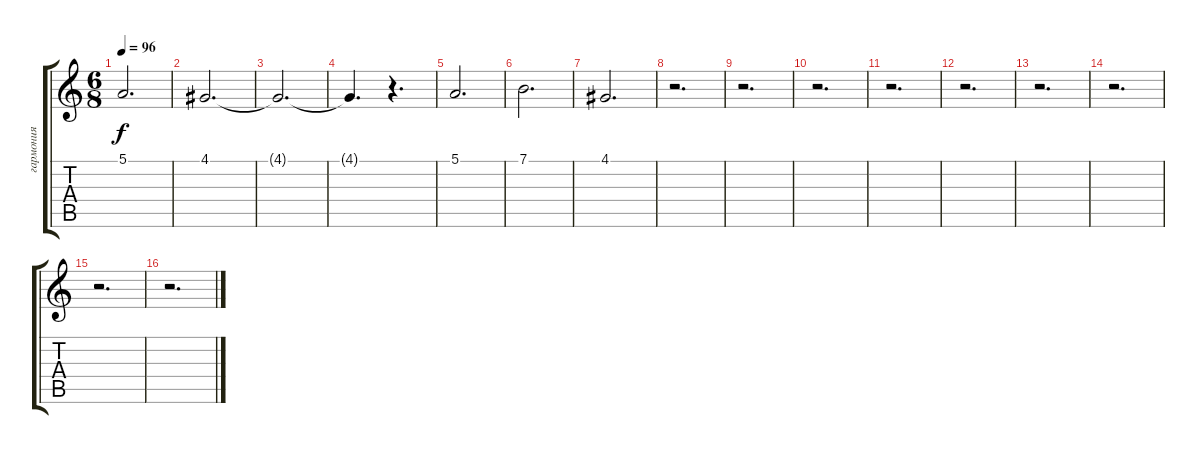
\track ("гармония" "гармония") {instrument flute}
\staff {score tabs}
\tuning (E4 B3 G3 D3 A2 E2) {hide}
\ts (6 8)
\tempo 96
\clef g2
\ks c
5.1.2{d dy f} |
4.1.2{d} |
4.1{t}.2{d} |
4.1{t}.4{d} r.4{d} |
5.1.2{d} |
7.1.2{d} |
4.1.2{d} |
r.2{d} |
r.2{d} |
r.2{d} |
r.2{d} |
r.2{d} |
r.2{d} |
r.2{d} |
r.2{d} |
r.2{d}
